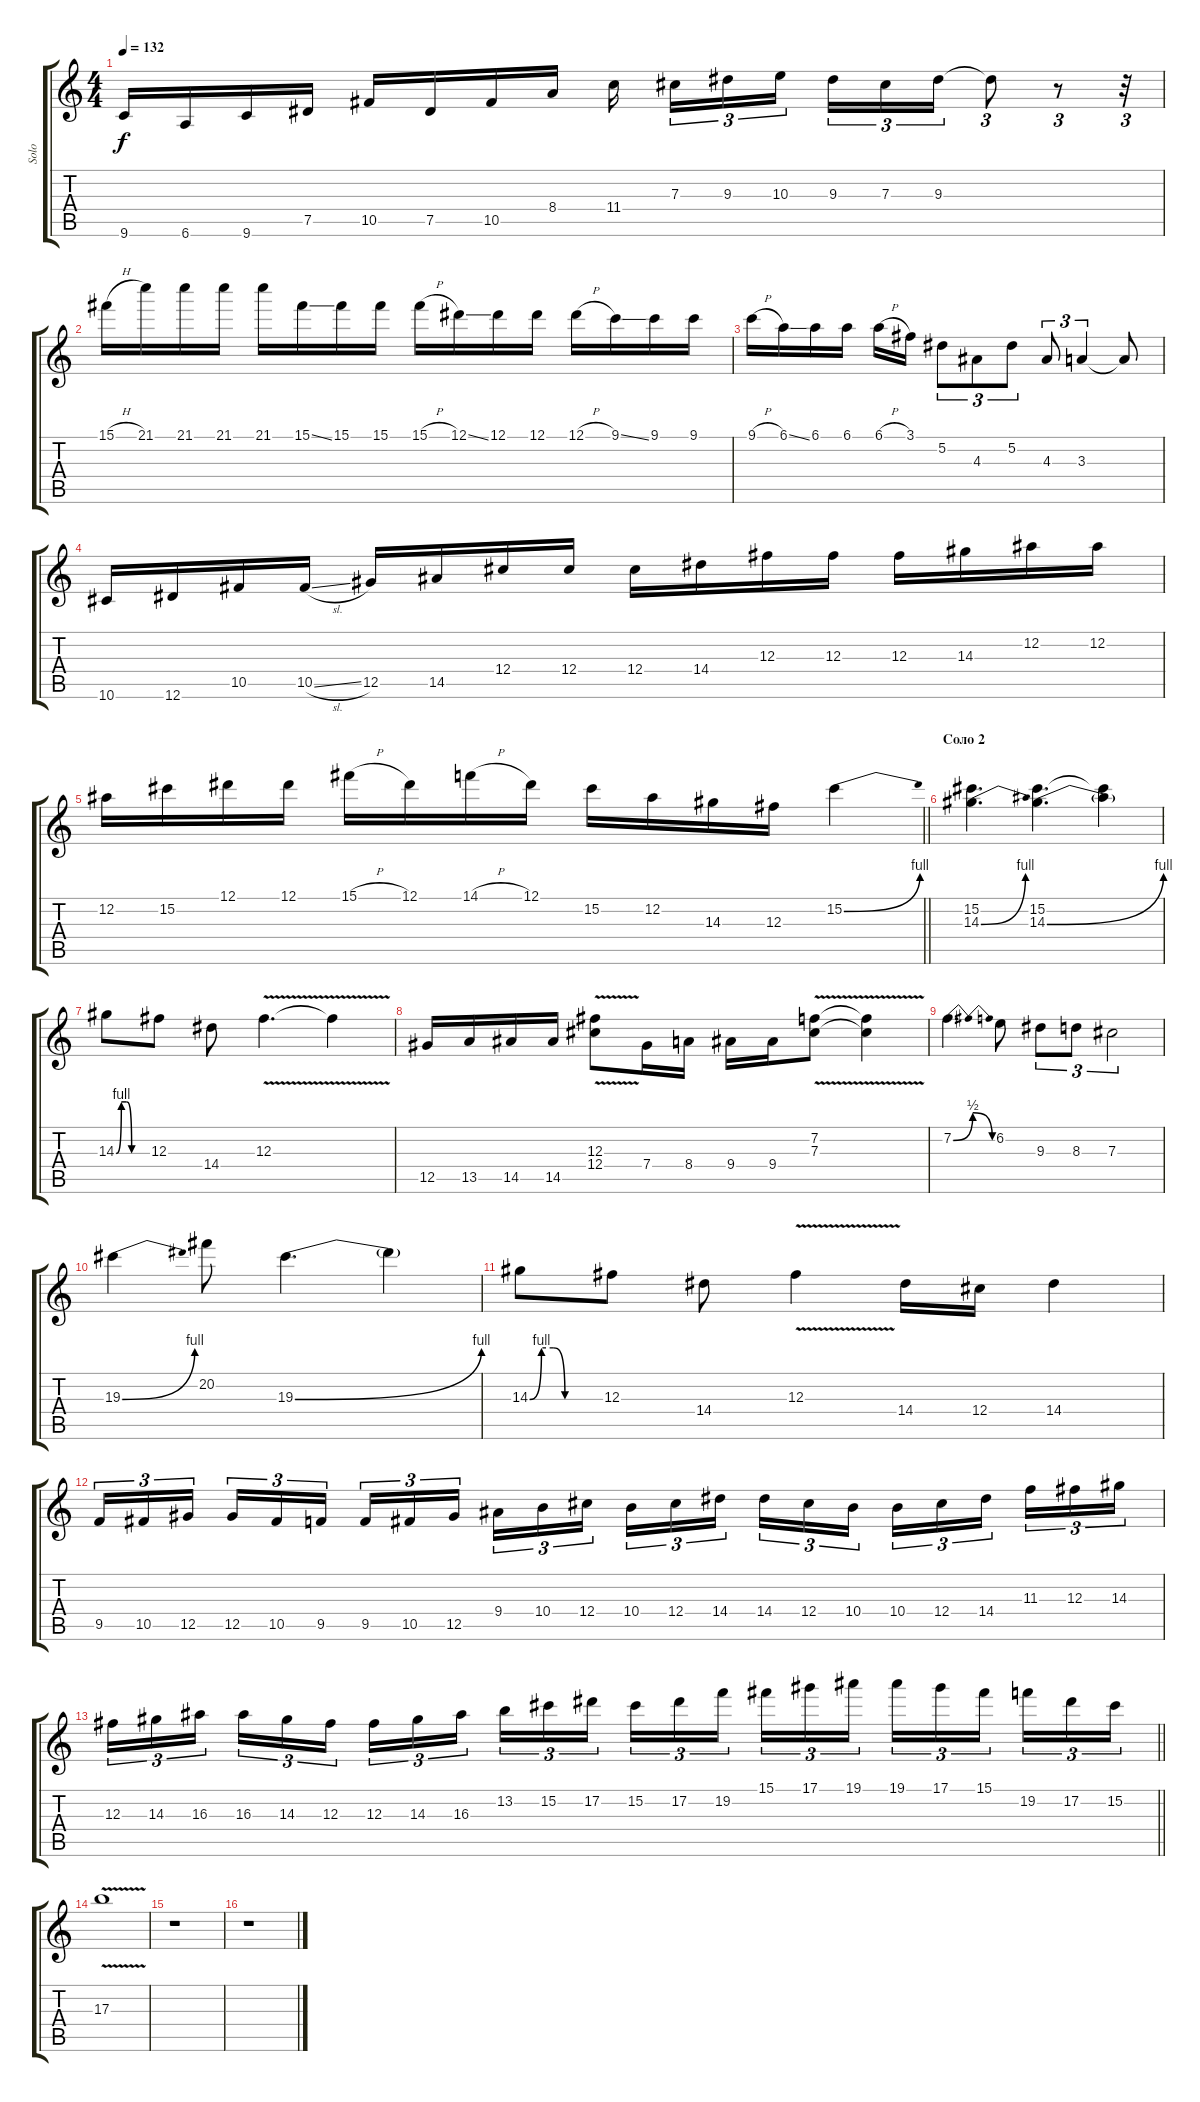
\track ("Solo" "Solo") {instrument distortionguitar}
\staff {score tabs}
\tuning (Eb4 Bb3 Gb3 Db3 Ab2 Eb2) {hide}
\ts (4 4)
\tempo 132
\clef g2
\ks c
9.6.16{dy f} 6.6.16 9.6.16 7.5.16 10.5.16 7.5.16 10.5.16 8.4.16 11.4.16{beam splitsecondary} 7.3.16{tu (3 2)} 9.3.16{tu (3 2)} 10.3.16{tu (3 2) beam splitsecondary} 9.3.16{tu (3 2)} 7.3.16{tu (3 2)} 9.3.16{tu (3 2)} 9.3{t}.8{tu (3 2)} r.8{tu (3 2)} r.32{tu (3 2)} |
15.1{h}.16 21.1.16 21.1.16 21.1.16 21.1.16 15.1{ss}.16 15.1.16 15.1.16 15.1{h}.16 12.1{ss}.16 12.1.16 12.1.16 12.1{h}.16 9.1{ss}.16 9.1.16 9.1.16 |
9.1{h}.16 6.1{ss}.16 6.1.16 6.1.16 6.1{h}.16 3.1.16 5.2.8{tu (3 2)} 4.3.8{tu (3 2)} 5.2.8{tu (3 2)} 4.3.8{tu (3 2)} 3.3.4{tu (3 2)} 3.3{t}.8 |
10.6.16 12.6.16 10.5.16 10.5{sl}.16 12.5.16 14.5.16 12.4.16 12.4.16 12.4.16 14.4.16 12.3.16 12.3.16 12.3.16 14.3.16 12.2.16 12.2.16 |
\barLineRight lightlight
12.2.16 15.2.16 12.1.16 12.1.16 15.1{h}.16 12.1.16 14.1{h}.16 12.1.16 15.2.16 12.2.16 14.3.16 12.3.16 15.2{be (bend 0 0 60 4)}.4 |
\section ("" "Соло 2")
(15.2 14.3{be (bend 0 0 60 4)}).4{d} (15.2 14.3{be (bend 0 0 60 4)}).4{d} (15.2{t} 14.3{t}).4 |
14.3{be (custom 0 0 10 4 20 4 30 0 60 0)}.8 12.3.8 14.4.8 12.3{v}.4{d} 12.3{t}.4 |
12.5.16 13.5.16 14.5.16 14.5.16 (12.3{v} 12.4{v}).8 7.4.16 8.4.16 9.4.16 9.4.16 (7.2 7.3{v}).8 (7.2{t} 7.3{t}).4 |
7.2{be (bendrelease 0 0 20 2 35 2 60 0)}.4{d} 6.2.8 9.3.8{tu (3 2)} 8.3.8{tu (3 2)} 7.3.2{tu (3 2)} |
19.3{be (bend 0 0 60 4)}.4 20.2.8 19.3{be (bend 0 0 60 4)}.4{d} 19.3{t}.4 |
14.3{be (custom 0 0 10 4 20 4 30 0 60 0)}.8 12.3.8 14.4.8 12.3{v}.4 14.4.16 12.4.16 14.4.4 |
9.5.16{tu (3 2)} 10.5.16{tu (3 2)} 12.5.16{tu (3 2) beam splitsecondary} 12.5.16{tu (3 2)} 10.5.16{tu (3 2)} 9.5.16{tu (3 2)} 9.5.16{tu (3 2)} 10.5.16{tu (3 2)} 12.5.16{tu (3 2) beam splitsecondary} 9.4.16{tu (3 2)} 10.4.16{tu (3 2)} 12.4.16{tu (3 2)} 10.4.16{tu (3 2)} 12.4.16{tu (3 2)} 14.4.16{tu (3 2) beam splitsecondary} 14.4.16{tu (3 2)} 12.4.16{tu (3 2)} 10.4.16{tu (3 2)} 10.4.16{tu (3 2)} 12.4.16{tu (3 2)} 14.4.16{tu (3 2) beam splitsecondary} 11.3.16{tu (3 2)} 12.3.16{tu (3 2)} 14.3.16{tu (3 2)} |
\barLineRight lightlight
12.3.16{tu (3 2)} 14.3.16{tu (3 2)} 16.3.16{tu (3 2) beam splitsecondary} 16.3.16{tu (3 2)} 14.3.16{tu (3 2)} 12.3.16{tu (3 2)} 12.3.16{tu (3 2)} 14.3.16{tu (3 2)} 16.3.16{tu (3 2) beam splitsecondary} 13.2.16{tu (3 2)} 15.2.16{tu (3 2)} 17.2.16{tu (3 2)} 15.2.16{tu (3 2)} 17.2.16{tu (3 2)} 19.2.16{tu (3 2) beam splitsecondary} 15.1.16{tu (3 2)} 17.1.16{tu (3 2)} 19.1.16{tu (3 2)} 19.1.16{tu (3 2)} 17.1.16{tu (3 2)} 15.1.16{tu (3 2) beam splitsecondary} 19.2.16{tu (3 2)} 17.2.16{tu (3 2)} 15.2.16{tu (3 2)} |
17.3{v}.1 |
r.1 |
r.1
